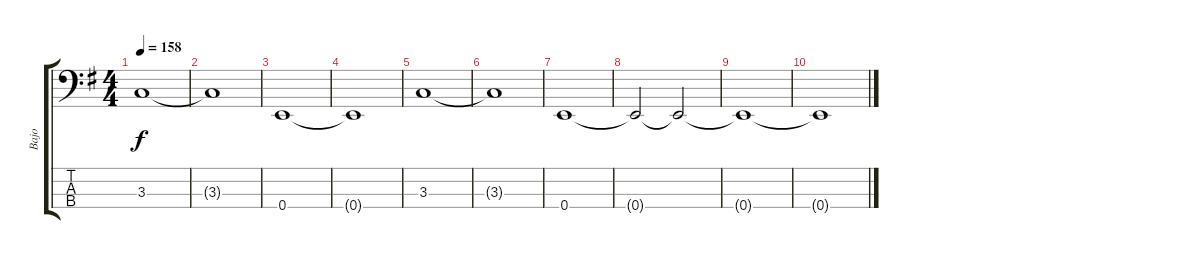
\track ("Bajo" "Bajo") {instrument electricbassfinger}
\staff {score tabs}
\tuning (G2 D2 A1 E1) {hide}
\ts (4 4)
\tempo 158
\clef f4
\ks g
3.3.1{dy f} |
3.3{t}.1 |
0.4.1 |
0.4{t}.1 |
3.3.1 |
3.3{t}.1 |
0.4.1 |
0.4{t}.2 0.4{t}.2{volume 0} |
0.4{t}.1 |
0.4{t}.1
